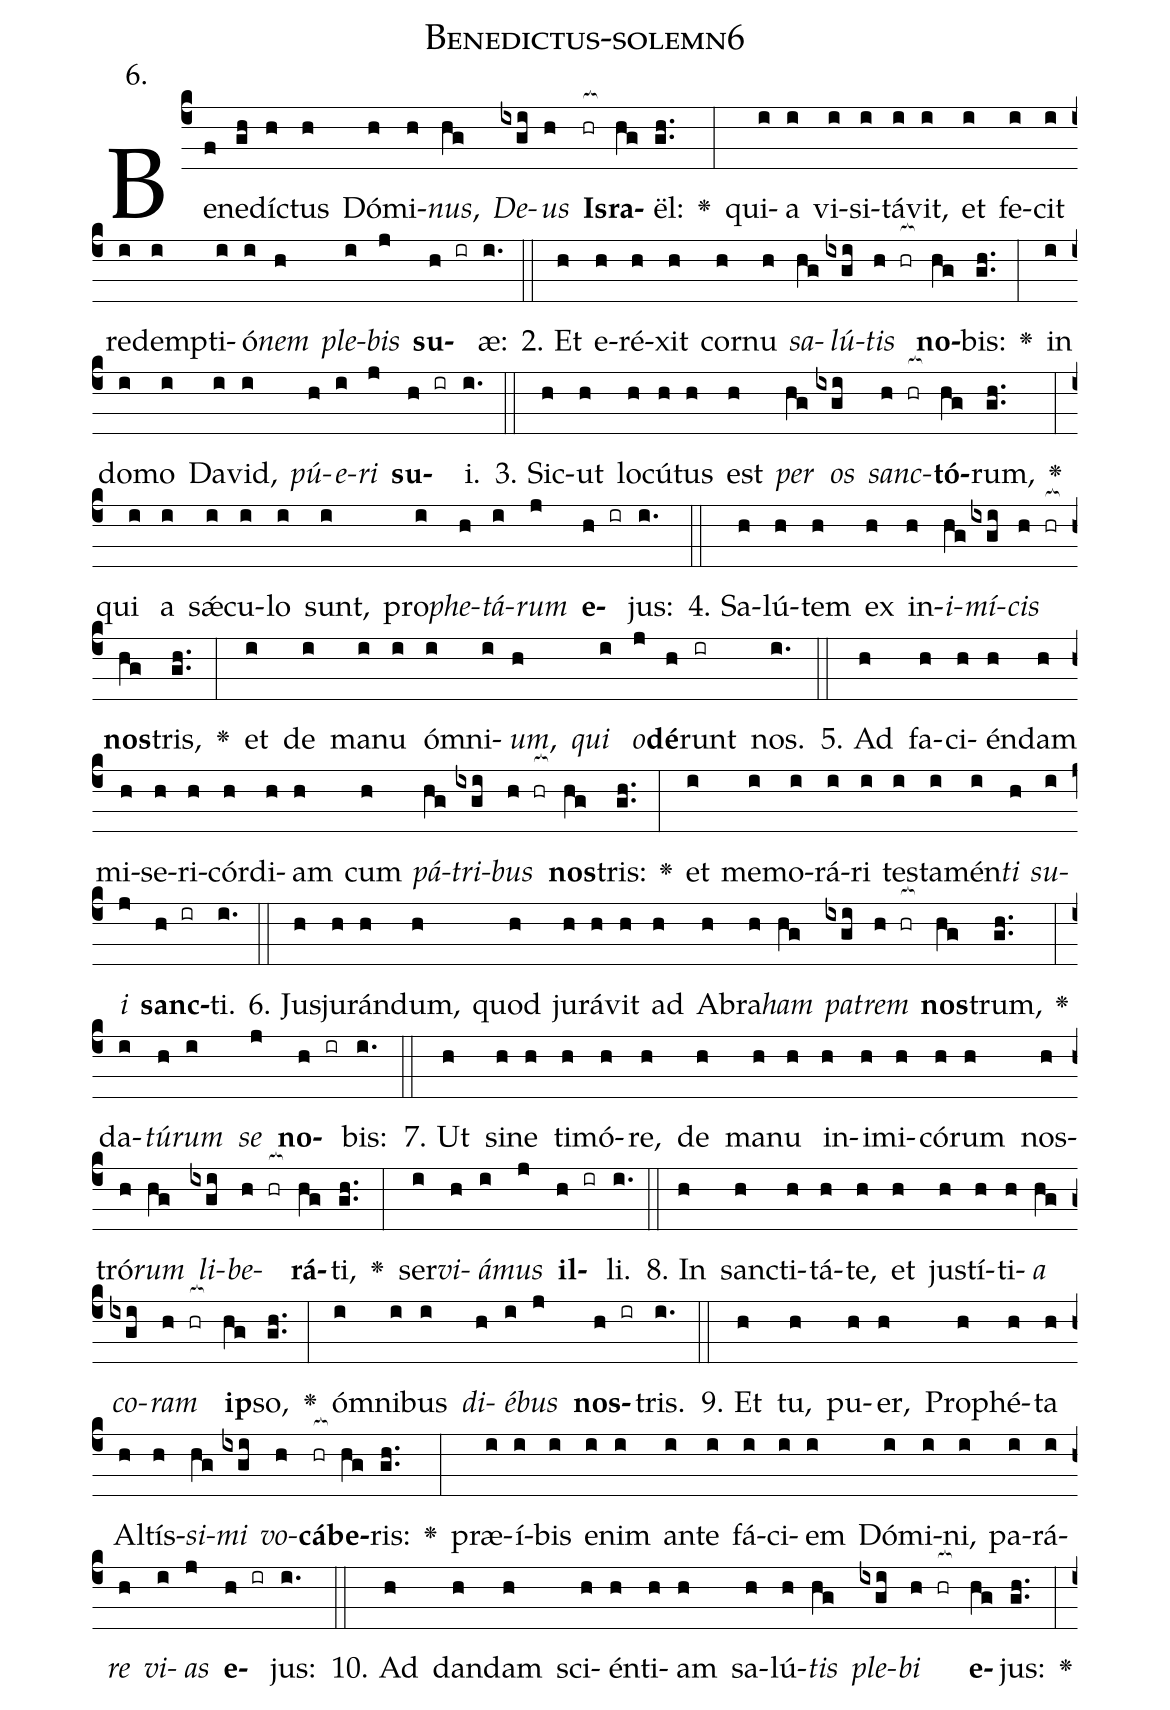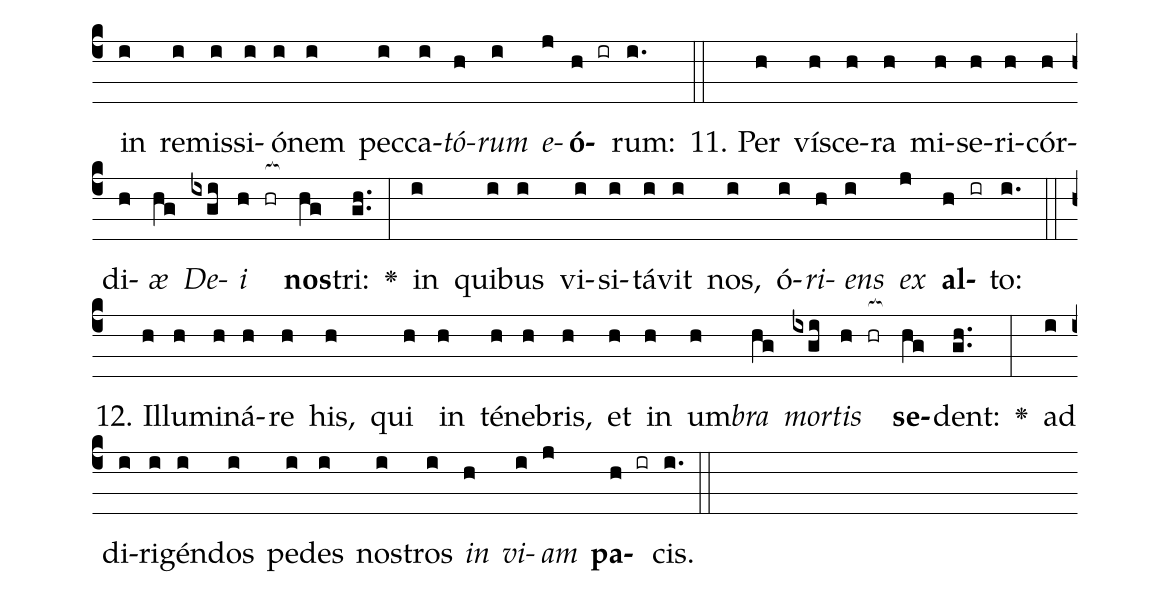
name: Benedictus-solemn6;
annotation: 6.;
%%
(c4)Be(f)ne(gh)díc(h)tus(h) Dó(h)mi(h)<i>nus</i>,(hg) <i>De</i>(ixgi)<i>us</i>(h) <b>Is</b>(hr[ocb:1{])<b>ra</b>(hg[ocb:0}])ël:(gh..) <v>\greheightstar</v>(:) qui(i)a(i) vi(i)si(i)tá(i)vit,(i) et(i) fe(i)cit(i) red(i)emp(i)ti(i)ó(i)<i>nem</i>(h) <i>ple</i>(i)<i>bis</i>(j) <b>su</b>(h ir)æ:(i.) (::)
2. Et(h) e(h)ré(h)xit(h) cor(h)nu(h) <i>sa</i>(hg)<i>lú</i>(ixgi)<i>tis</i>(h hr[ocb:1{]) <b>no</b>(hg[ocb:0}])bis:(gh..) <v>\greheightstar</v>(:) in(i) do(i)mo(i) Da(i)vid,(i) <i>pú</i>(h)<i>e</i>(i)<i>ri</i>(j) <b>su</b>(h ir)i.(i.) (::)
3. Sic(h)ut(h) lo(h)cú(h)tus(h) est(h) <i>per</i>(hg) <i>os</i>(ixgi) <i>sanc</i>(h hr[ocb:1{])<b>tó</b>(hg[ocb:0}])rum,(gh..) <v>\greheightstar</v>(:) qui(i) a(i) sǽ(i)cu(i)lo(i) sunt,(i) pro(i)<i>phe</i>(h)<i>tá</i>(i)<i>rum</i>(j) <b>e</b>(h ir)jus:(i.) (::)
4. Sa(h)lú(h)tem(h) ex(h) in(h)<i>i</i>(hg)<i>mí</i>(ixgi)<i>cis</i>(h hr[ocb:1{]) <b>nos</b>(hg[ocb:0}])tris,(gh..) <v>\greheightstar</v>(:) et(i) de(i) ma(i)nu(i) óm(i)ni(i)<i>um</i>,(h) <i>qui</i>(i) <i>o</i>(j)<b>dé</b>(h)runt(ir) nos.(i.) (::)
5. Ad(h) fa(h)ci(h)én(h)dam(h) mi(h)se(h)ri(h)cór(h)di(h)am(h) cum(h) <i>pá</i>(hg)<i>tri</i>(ixgi)<i>bus</i>(h hr[ocb:1{]) <b>nos</b>(hg[ocb:0}])tris:(gh..) <v>\greheightstar</v>(:) et(i) me(i)mo(i)rá(i)ri(i) tes(i)ta(i)mén(i)<i>ti</i>(h) <i>su</i>(i)<i>i</i>(j) <b>sanc</b>(h ir)ti.(i.) (::)
6. Ju(h)sju(h)rán(h)dum,(h) quod(h) ju(h)rá(h)vit(h) ad(h) A(h)bra(h)<i>ham</i>(hg) <i>pa</i>(ixgi)<i>trem</i>(h hr[ocb:1{]) <b>nos</b>(hg[ocb:0}])trum,(gh..) <v>\greheightstar</v>(:) da(i)<i>tú</i>(h)<i>rum</i>(i) <i>se</i>(j) <b>no</b>(h ir)bis:(i.) (::)
7. Ut(h) si(h)ne(h) ti(h)mó(h)re,(h) de(h) ma(h)nu(h) in(h)i(h)mi(h)có(h)rum(h) nos(h)tró(h)<i>rum</i>(hg) <i>li</i>(ixgi)<i>be</i>(h hr[ocb:1{])<b>rá</b>(hg[ocb:0}])ti,(gh..) <v>\greheightstar</v>(:) ser(i)<i>vi</i>(h)<i>á</i>(i)<i>mus</i>(j) <b>il</b>(h ir)li.(i.) (::)
8. In(h) sanc(h)ti(h)tá(h)te,(h) et(h) jus(h)tí(h)ti(h)<i>a</i>(hg) <i>co</i>(ixgi)<i>ram</i>(h hr[ocb:1{]) <b>ip</b>(hg[ocb:0}])so,(gh..) <v>\greheightstar</v>(:) óm(i)ni(i)bus(i) <i>di</i>(h)<i>é</i>(i)<i>bus</i>(j) <b>nos</b>(h ir)tris.(i.) (::)
9. Et(h) tu,(h) pu(h)er,(h) Pro(h)phé(h)ta(h) Al(h)tís(h)<i>si</i>(hg)<i>mi</i>(ixgi) <i>vo</i>(h)<b>cá</b>(hr[ocb:1{])<b>be</b>(hg[ocb:0}])ris:(gh..) <v>\greheightstar</v>(:) præ(i)í(i)bis(i) e(i)nim(i) an(i)te(i) fá(i)ci(i)em(i) Dó(i)mi(i)ni,(i) pa(i)rá(i)<i>re</i>(h) <i>vi</i>(i)<i>as</i>(j) <b>e</b>(h ir)jus:(i.) (::)
10. Ad(h) dan(h)dam(h) sci(h)én(h)ti(h)am(h) sa(h)lú(h)<i>tis</i>(hg) <i>ple</i>(ixgi)<i>bi</i>(h hr[ocb:1{]) <b>e</b>(hg[ocb:0}])jus:(gh..) <v>\greheightstar</v>(:) in(i) re(i)mis(i)si(i)ó(i)nem(i) pec(i)ca(i)<i>tó</i>(h)<i>rum</i>(i) <i>e</i>(j)<b>ó</b>(h ir)rum:(i.) (::)
11. Per(h) ví(h)sce(h)ra(h) mi(h)se(h)ri(h)cór(h)di(h)<i>æ</i>(hg) <i>De</i>(ixgi)<i>i</i>(h hr[ocb:1{]) <b>nos</b>(hg[ocb:0}])tri:(gh..) <v>\greheightstar</v>(:) in(i) qui(i)bus(i) vi(i)si(i)tá(i)vit(i) nos,(i) ó(i)<i>ri</i>(h)<i>ens</i>(i) <i>ex</i>(j) <b>al</b>(h ir)to:(i.) (::)
12. Il(h)lu(h)mi(h)ná(h)re(h) his,(h) qui(h) in(h) té(h)ne(h)bris,(h) et(h) in(h) um(h)<i>bra</i>(hg) <i>mor</i>(ixgi)<i>tis</i>(h hr[ocb:1{]) <b>se</b>(hg[ocb:0}])dent:(gh..) <v>\greheightstar</v>(:) ad(i) di(i)ri(i)gén(i)dos(i) pe(i)des(i) nos(i)tros(i) <i>in</i>(h) <i>vi</i>(i)<i>am</i>(j) <b>pa</b>(h ir)cis.(i.) (::)
